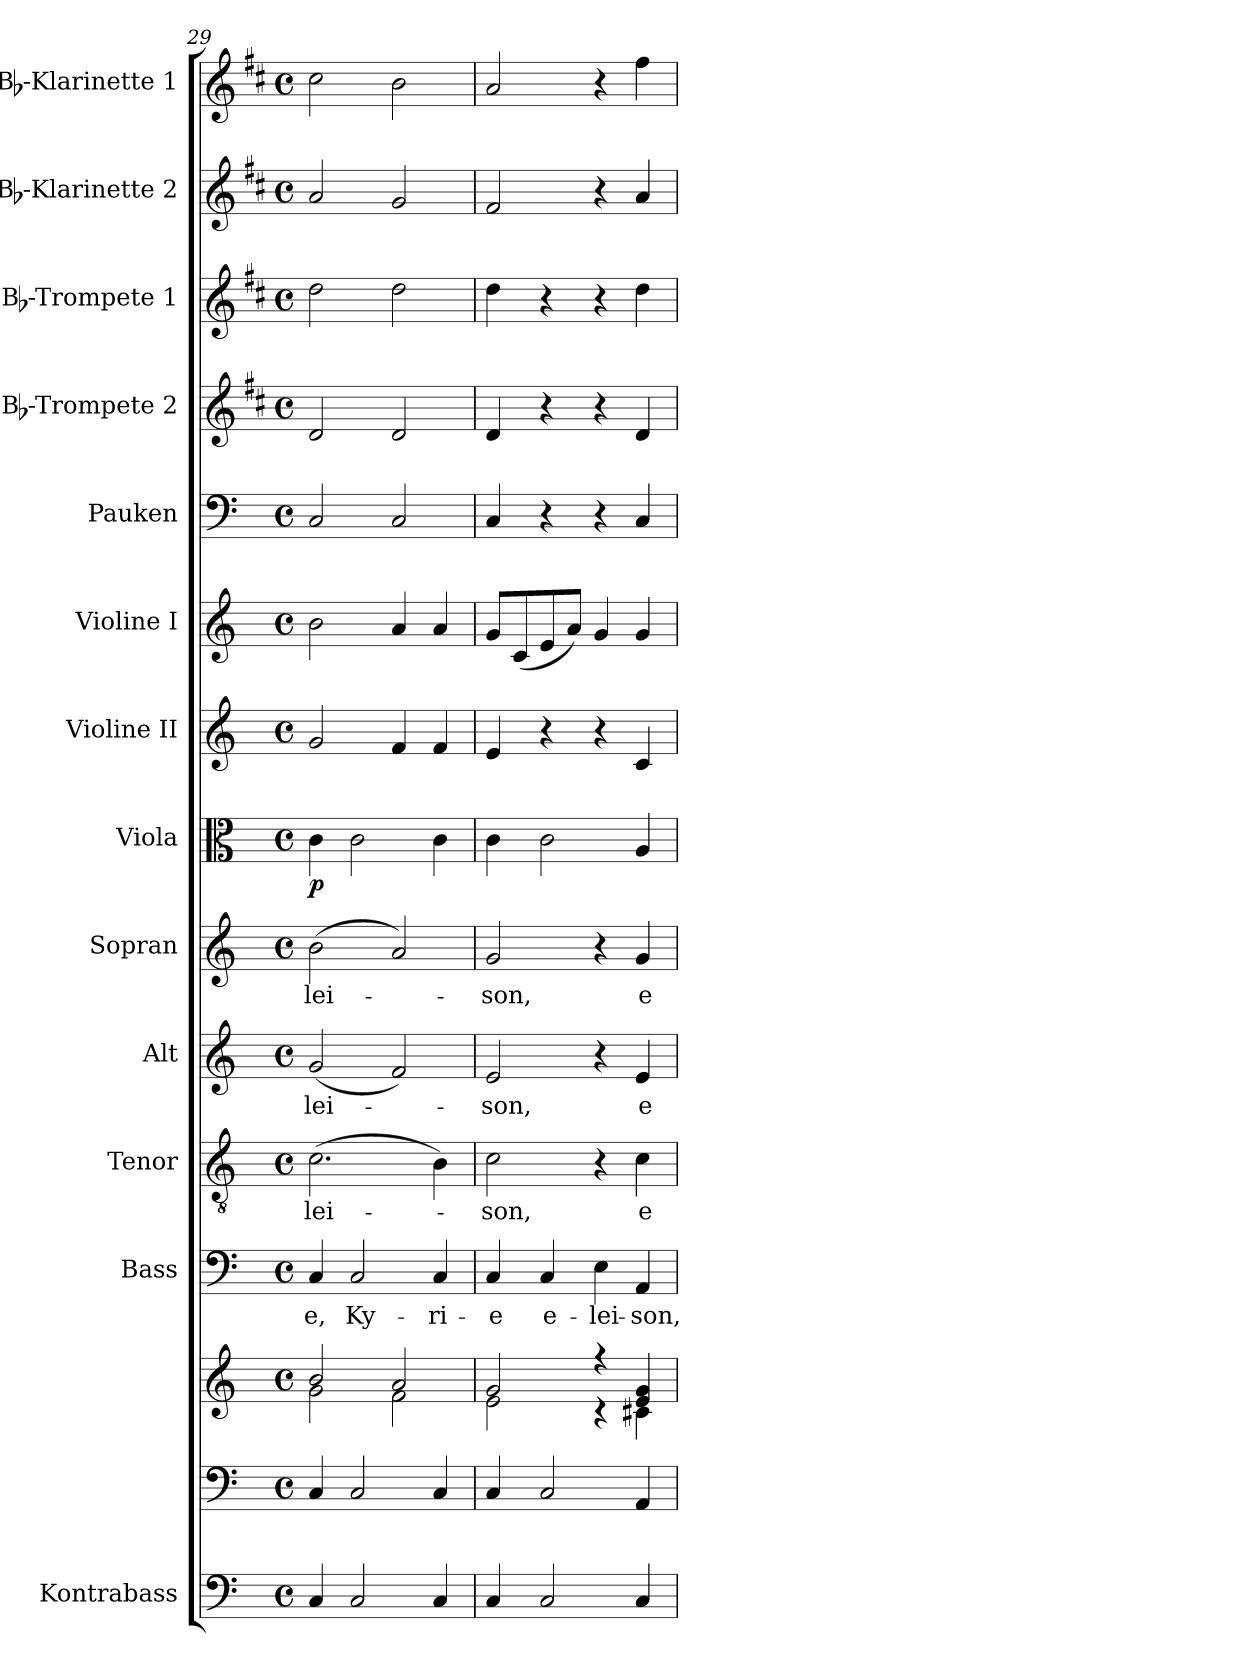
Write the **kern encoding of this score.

**kern	**kern	**kern	**kern	**text	**kern	**text	**kern	**text	**kern	**text	**kern	**dynam	**kern	**kern	**kern	**kern	**kern	**kern	**kern
*part14	*part13	*part13	*part12	*part12	*part11	*part11	*part10	*part10	*part9	*part9	*part8	*part8	*part7	*part6	*part5	*part4	*part3	*part2	*part1
*staff15	*staff14	*staff13	*staff12	*staff12	*staff11	*staff11	*staff10	*staff10	*staff9	*staff9	*staff8	*staff8	*staff7	*staff6	*staff5	*staff4	*staff3	*staff2	*staff1
*I"Kontrabass	*	*	*I"Bass	*	*I"Tenor	*	*I"Alt	*	*I"Sopran	*	*I"Viola	*	*I"Violine II	*I"Violine I	*I"Pauken	*I"Bb-Trompete 2	*I"Bb-Trompete 1	*I"Bb-Klarinette 2	*I"Bb-Klarinette 1
*I'Kb.	*	*	*I'B.	*	*I'T.	*	*I'A.	*	*I'S.	*	*I'Vla.	*	*I'Vl. II	*I'Vl. I	*I'Pk.	*I'Bb Trp. 2	*I'Bb Trp. 1	*I'Bb Kl. 2	*I'Bb Kl. 1
*clefF4	*clefF4	*clefG2	*clefF4	*	*clefGv2	*	*clefG2	*	*clefG2	*	*clefC3	*	*clefG2	*clefG2	*clefF4	*clefG2	*clefG2	*clefG2	*clefG2
*ITrd7c12	*	*	*	*	*	*	*	*	*	*	*	*	*	*	*	*ITrd1c2	*ITrd1c2	*ITrd1c2	*ITrd1c2
*k[]	*k[]	*k[]	*k[]	*	*k[]	*	*k[]	*	*k[]	*	*k[]	*	*k[]	*k[]	*k[]	*k[]	*k[]	*k[]	*k[]
*C:	*C:	*C:	*C:	*	*C:	*	*C:	*	*C:	*	*C:	*	*C:	*C:	*C:	*C:	*C:	*C:	*C:
*M4/4	*M4/4	*M4/4	*M4/4	*	*M4/4	*	*M4/4	*	*M4/4	*	*M4/4	*	*M4/4	*M4/4	*M4/4	*M4/4	*M4/4	*M4/4	*M4/4
*met(c)	*met(c)	*met(c)	*met(c)	*	*met(c)	*	*met(c)	*	*met(c)	*	*met(c)	*	*met(c)	*met(c)	*met(c)	*met(c)	*met(c)	*met(c)	*met(c)
=29	=29	=29	=29	=29	=29	=29	=29	=29	=29	=29	=29	=29	=29	=29	=29	=29	=29	=29	=29
*	*	*^	*	*	*	*	*	*	*	*	*	*	*	*	*	*	*	*	*
!	!	!	!	!	!LO:LY:b	!	!LO:LY:b	!	!LO:LY:b	!	!LO:LY:b	!	!LO:DY:b	!	!	!	!	!	!	!
4CC/	4C/	2b/	2g\	4C/	-e,	(>2.c\	-lei-	(<2g/	-lei-	(>2b\	-lei-	4c\	p	2g/	2b\	2C/	2c/	2cc\	2g/	2b\
!	!	!	!	!	!LO:LY:b	!	!	!	!	!	!	!	!	!	!	!	!	!	!	!
2CC/	2C/	.	.	2C/	Ky-	.	.	.	.	.	.	2c\	.	.	.	.	.	.	.	.
.	.	2a/	2f\	.	.	.	.	2f/)	.	2a/)	.	.	.	4f/	4a/	2C/	2c/	2cc\	2f/	2a\
!	!	!	!	!	!LO:LY:b	!	!	!	!	!	!	!	!	!	!	!	!	!	!	!
4CC/	4C/	.	.	4C/	-ri-	4B\)	.	.	.	.	.	4c\	.	4f/	4a/	.	.	.	.	.
=30	=30	=30	=30	=30	=30	=30	=30	=30	=30	=30	=30	=30	=30	=30	=30	=30	=30	=30	=30	=30
!	!	!	!	!	!LO:LY:b	!	!LO:LY:b	!	!LO:LY:b	!	!LO:LY:b	!	!	!	!	!	!	!	!	!
4CC/	4C/	2g/	2e\	4C/	-e	2c\	-son,	2e/	-son,	2g/	-son,	4c\	.	4e/	8g/L	4C/	4c/	4cc\	2e/	2g/
.	.	.	.	.	.	.	.	.	.	.	.	.	.	.	(<8c/	.	.	.	.	.
!	!	!	!	!	!LO:LY:b	!	!	!	!	!	!	!	!	!	!	!	!	!	!	!
2CC/	2C/	.	.	4C/	e-	.	.	.	.	.	.	2c\	.	4r	8e/	4r	4r	4r	.	.
.	.	.	.	.	.	.	.	.	.	.	.	.	.	.	8a/J)	.	.	.	.	.
!	!	!	!	!	!LO:LY:b	!	!	!	!	!	!	!	!	!	!	!	!	!	!	!
.	.	4r	4r	4E\	-lei-	4r	.	4r	.	4r	.	.	.	4r	4g/	4r	4r	4r	4r	4r
!	!	!	!	!	!LO:LY:b	!	!LO:LY:b	!	!LO:LY:b	!	!LO:LY:b	!	!	!	!	!	!	!	!	!
4CC/	4AA/	4e/ 4g/	4c#\	4AA/	-son,	4c\	e-	4e/	e-	4g/	e-	4A/	.	4c/	4g/	4C/	4c/	4cc\	4g/	4ee\
*	*	*v	*v	*	*	*	*	*	*	*	*	*	*	*	*	*	*	*	*	*
=	=	=	=	=	=	=	=	=	=	=	=	=	=	=	=	=	=	=	=
*-	*-	*-	*-	*-	*-	*-	*-	*-	*-	*-	*-	*-	*-	*-	*-	*-	*-	*-	*-
